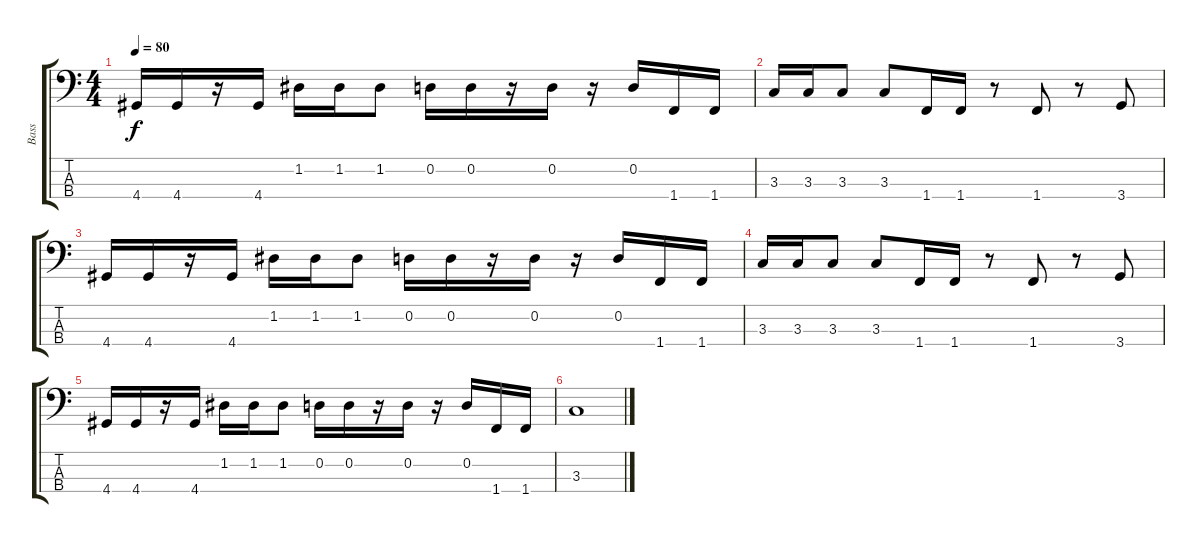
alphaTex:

\track ("Bass" "Bass") {instrument electricbassfinger}
\staff {score tabs}
\tuning (G2 D2 A1 E1) {hide}
\ts (4 4)
\tempo 80
\clef f4
\ks c
4.4.16{dy f} 4.4.16 r.16 4.4.16 1.2.16 1.2.16 1.2.8 0.2.16 0.2.16 r.16 0.2.16 r.16 0.2.16 1.4.16 1.4.16 |
3.3.16 3.3.16 3.3.8 3.3.8 1.4.16 1.4.16 r.8 1.4.8 r.8 3.4.8 |
4.4.16 4.4.16 r.16 4.4.16 1.2.16 1.2.16 1.2.8 0.2.16 0.2.16 r.16 0.2.16 r.16 0.2.16 1.4.16 1.4.16 |
3.3.16 3.3.16 3.3.8 3.3.8 1.4.16 1.4.16 r.8 1.4.8 r.8 3.4.8 |
4.4.16 4.4.16 r.16 4.4.16 1.2.16 1.2.16 1.2.8 0.2.16 0.2.16 r.16 0.2.16 r.16 0.2.16 1.4.16 1.4.16 |
3.3.1
